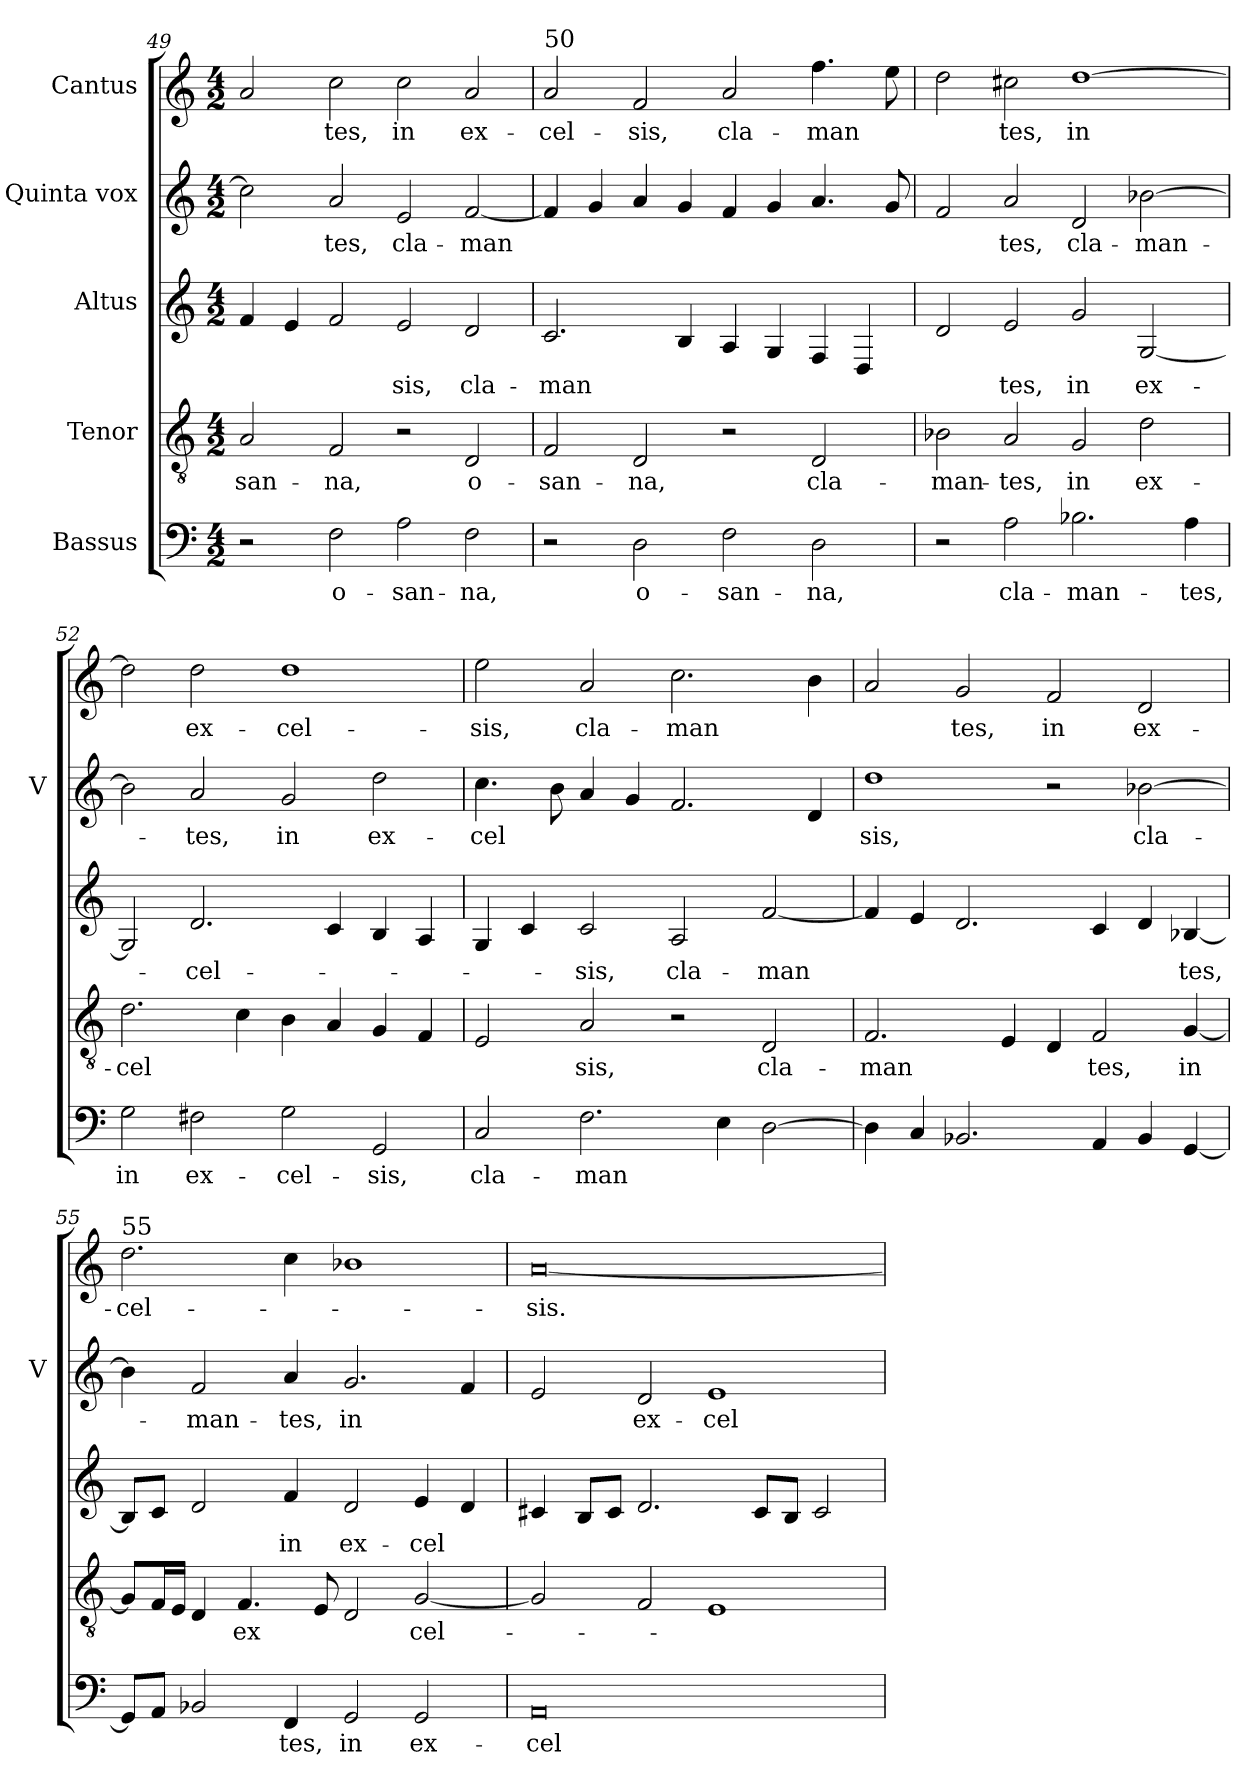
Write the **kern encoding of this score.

**kern	**text	**kern	**text	**kern	**text	**kern	**text	**kern	**text
*part5	*part5	*part4	*part4	*part3	*part3	*part2	*part2	*part1	*part1
*staff5	*staff5	*staff4	*staff4	*staff3	*staff3	*staff2	*staff2	*staff1	*staff1
*I"Bassus	*	*I"Tenor	*	*I"Altus	*	*I"Quinta vox	*	*I"Cantus	*
*	*	*	*	*	*	*I'V	*	*	*
*clefF4	*	*clefGv2	*	*clefG2	*	*clefG2	*	*clefG2	*
*k[]	*	*k[]	*	*k[]	*	*k[]	*	*k[]	*
*M4/2	*	*M4/2	*	*M4/2	*	*M4/2	*	*M4/2	*
=49	=49	=49	=49	=49	=49	=49	=49	=49	=49
!	!	!	!LO:LY:b	!	!	!	!	!	!LO:LY:b
2r	.	2A/	san-	4f/	.	2cc\]	.	2a/	-
.	.	.	.	4e/	.	.	.	.	.
!	!LO:LY:b	!	!LO:LY:b	!	!	!	!LO:LY:b	!	!LO:LY:b
2F\	o-	2F/	na,	2f/	.	2a/	tes,	2cc\	tes,
!	!LO:LY:b	!	!	!	!LO:LY:b	!	!LO:LY:b	!	!LO:LY:b
2A\	san-	2r	.	2e/	sis,	2e/	cla-	2cc\	in
!	!LO:LY:b	!	!LO:LY:b	!	!LO:LY:b	!	!LO:LY:b	!	!LO:LY:b
2F\	na,	2D/	o-	2d/	cla-	[2f/	man-	2a/	ex-
!!LO:PB:g=z
=50	=50	=50	=50	=50	=50	=50	=50	=50	=50
!	!	!	!	!	!	!	!	!LO:TX:a:t=50	!
!	!	!	!LO:LY:b	!	!LO:LY:b	!	!LO:LY:b	!	!LO:LY:b
2r	.	2F/	san-	2.c/	man-	4f/]	-	2a/	cel-
.	.	.	.	.	.	4g/	.	.	.
!	!LO:LY:b	!	!LO:LY:b	!	!	!	!	!	!LO:LY:b
2D\	o-	2D/	na,	.	.	4a/	.	2f/	sis,
.	.	.	.	4B/	.	4g/	.	.	.
!	!LO:LY:b	!	!	!	!	!	!	!	!LO:LY:b
2F\	san-	2r	.	4A/	.	4f/	.	2a/	cla-
!	!	!	!	!	!	!	!LO:LY:b	!	!
.	.	.	.	4G/	.	4g/	-	.	.
!	!LO:LY:b	!	!LO:LY:b	!	!	!	!	!	!LO:LY:b
2D\	na,	2D/	cla-	4F/	.	4.a/	.	4.ff\	man-
.	.	.	.	4D/	.	.	.	.	.
!	!	!	!	!	!	!	!LO:LY:b	!	!
.	.	.	.	.	.	8g/	-	8ee\	.
=51	=51	=51	=51	=51	=51	=51	=51	=51	=51
!	!	!	!LO:LY:b	!	!LO:LY:b	!	!	!	!LO:LY:b
2r	.	2B-X\	man-	2d/	-	2f/	.	2dd\	-
!	!LO:LY:b	!	!LO:LY:b	!	!LO:LY:b	!	!LO:LY:b	!	!LO:LY:b
2A\	cla-	2A/	tes,	2e/	tes,	2a/	tes,	2cc#X\	tes,
!	!LO:LY:b	!	!LO:LY:b	!	!LO:LY:b	!	!LO:LY:b	!	!LO:LY:b
2.B-X\	man-	2G/	in	2g/	in	2d/	cla-	[1dd	in
!	!	!	!LO:LY:b	!	!LO:LY:b	!	!LO:LY:b	!	!
.	.	2d\	ex-	[2G/	ex-	[2b-X\	man-	.	.
!	!LO:LY:b	!	!	!	!	!	!	!	!
4A\	tes,	.	.	.	.	.	.	.	.
=52	=52	=52	=52	=52	=52	=52	=52	=52	=52
!	!LO:LY:b	!	!LO:LY:b	!	!	!	!	!	!
2G\	in	2.d\	cel-	2G/]	.	2b-\]	.	2dd\]	.
!	!LO:LY:b	!	!	!	!LO:LY:b	!	!LO:LY:b	!	!LO:LY:b
2F#X\	ex-	.	.	2.d/	cel-	2a/	tes,	2dd\	ex-
.	.	4c\	.	.	.	.	.	.	.
!	!LO:LY:b	!	!	!	!	!	!LO:LY:b	!	!LO:LY:b
2G\	cel-	4B\	.	.	.	2g/	in	1dd	cel-
.	.	4A/	.	4c/	.	.	.	.	.
!	!LO:LY:b	!	!	!	!	!	!LO:LY:b	!	!
2GG/	sis,	4G/	.	4B/	.	2dd\	ex-	.	.
.	.	4F/	.	4A/	.	.	.	.	.
=53	=53	=53	=53	=53	=53	=53	=53	=53	=53
!	!LO:LY:b	!	!LO:LY:b	!	!	!	!LO:LY:b	!	!LO:LY:b
2C/	cla-	2E/	-	4G/	.	4.cc\	cel	2ee\	sis,
.	.	.	.	4c/	.	.	.	.	.
!	!	!	!	!	!	!	!LO:LY:b	!	!
.	.	.	.	.	.	8b\	-	.	.
!	!LO:LY:b	!	!LO:LY:b	!	!LO:LY:b	!	!	!	!LO:LY:b
2.F\	man-	2A/	sis,	2c/	sis,	4a/	.	2a/	cla-
.	.	.	.	.	.	4g/	.	.	.
!	!	!	!	!	!LO:LY:b	!	!	!	!LO:LY:b
.	.	2r	.	2A/	cla-	2.f/	.	2.cc\	man
4E\	.	.	.	.	.	.	.	.	.
!	!	!	!LO:LY:b	!	!LO:LY:b	!	!	!	!
[2D\	.	2D/	cla-	[2f/	man-	.	.	.	.
!	!	!	!	!	!	!	!LO:LY:b	!	!LO:LY:b
.	.	.	.	.	.	4d/	-	4b\	-
!!LO:LB:g=z
=54	=54	=54	=54	=54	=54	=54	=54	=54	=54
!	!LO:LY:b	!	!LO:LY:b	!	!LO:LY:b	!	!LO:LY:b	!	!LO:LY:b
4D\]	-	2.F/	man-	4f/]	-	1dd	sis,	2a/	-
4C/	.	.	.	4e/	.	.	.	.	.
!	!LO:LY:b	!	!	!	!LO:LY:b	!	!	!	!LO:LY:b
2.BB-X/	-	.	.	2.d/	-	.	.	2g/	tes,
.	.	4E/	.	.	.	.	.	.	.
!	!	!	!LO:LY:b	!	!	!	!	!	!LO:LY:b
.	.	4D/	-	.	.	2r	.	2f/	in
!	!LO:LY:b	!	!LO:LY:b	!	!LO:LY:b	!	!	!	!
4AA/	-	2F/	tes,	4c/	-	.	.	.	.
!	!	!	!	!	!	!	!LO:LY:b	!	!LO:LY:b
4BB-/	.	.	.	4d/	.	[2b-X\	cla-	2d/	ex-
!	!	!	!LO:LY:b	!	!LO:LY:b	!	!	!	!
[4GG/	.	[4G/	in	[4B-X/	tes,	.	.	.	.
=55	=55	=55	=55	=55	=55	=55	=55	=55	=55
!	!	!	!	!	!	!	!	!LO:TX:a:t=55	!
!	!	!	!	!	!	!	!	!	!LO:LY:b
8GG/L]	.	8G/L]	.	8B-/L]	.	4b-\]	.	2.dd\	cel-
8AA/J	.	16F/L	.	8c/J	.	.	.	.	.
.	.	16E/JJ	.	.	.	.	.	.	.
!	!	!	!	!	!	!	!LO:LY:b	!	!
2BB-X/	.	4D/	.	2d/	.	2f/	man-	.	.
!	!	!	!LO:LY:b	!	!	!	!	!	!
.	.	4.F/	ex	.	.	.	.	.	.
!	!LO:LY:b	!	!	!	!LO:LY:b	!	!LO:LY:b	!	!
4FF/	tes,	.	.	4f/	in	4a/	tes,	4cc\	.
!	!	!	!LO:LY:b	!	!	!	!	!	!
.	.	8E/	-	.	.	.	.	.	.
!	!LO:LY:b	!	!	!	!LO:LY:b	!	!LO:LY:b	!	!
2GG/	in	2D/	.	2d/	ex-	2.g/	in	1b-X	.
!	!LO:LY:b	!	!LO:LY:b	!	!LO:LY:b	!	!	!	!
2GG/	ex-	[2G/	cel-	4e/	cel	.	.	.	.
.	.	.	.	4d/	.	4f/	.	.	.
=56	=56	=56	=56	=56	=56	=56	=56	=56	=56
!	!LO:LY:b	!	!	!	!	!	!	!	!LO:LY:b
0AA	cel-	2G/]	.	4c#X/	.	2e/	.	[0a	sis.
.	.	.	.	8B/L	.	.	.	.	.
.	.	.	.	8c#/J	.	.	.	.	.
!	!	!	!	!	!	!	!LO:LY:b	!	!
.	.	2F/	.	2.d/	.	2d/	ex-	.	.
!	!	!	!	!	!	!	!LO:LY:b	!	!
.	.	1E	.	.	.	1e	cel-	.	.
.	.	.	.	8c#/L	.	.	.	.	.
.	.	.	.	8B/J	.	.	.	.	.
.	.	.	.	2c#/	.	.	.	.	.
=	=	=	=	=	=	=	=	=	=
*-	*-	*-	*-	*-	*-	*-	*-	*-	*-
